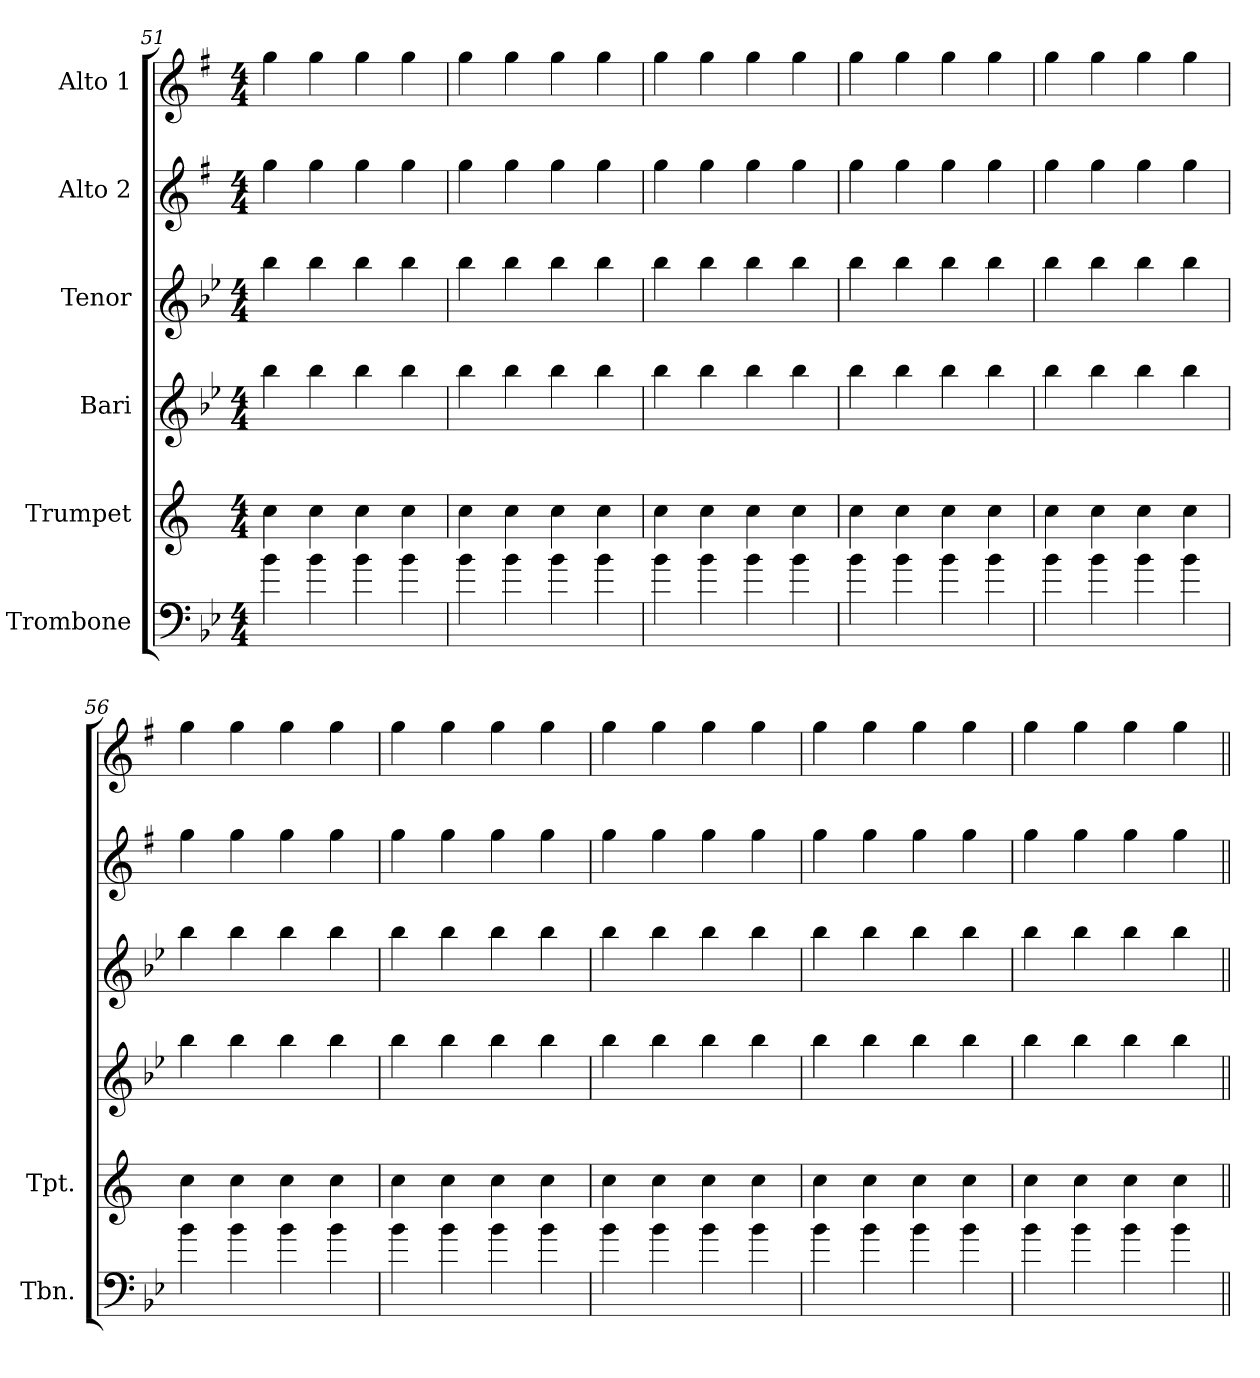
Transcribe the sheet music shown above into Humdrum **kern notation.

**kern	**kern	**kern	**kern	**kern	**kern
*part6	*part5	*part4	*part3	*part2	*part1
*staff6	*staff5	*staff4	*staff3	*staff2	*staff1
*I"Trombone	*I"Trumpet	*I"Bari	*I"Tenor	*I"Alto 2	*I"Alto 1
*I'Tbn.	*I'Tpt.	*	*	*	*
*clefF4	*clefG2	*clefG2	*clefG2	*clefG2	*clefG2
*	*ITrd1c2	*ITrd12c21	*ITrd8c14	*ITrd5c9	*ITrd5c9
*k[b-e-]	*k[b-e-]	*k[b-e-]	*k[b-e-]	*k[b-e-]	*k[b-e-]
*M4/4	*M4/4	*M4/4	*M4/4	*M4/4	*M4/4
=51	=51	=51	=51	=51	=51
4b-	4b-	4b-	4b-	4b-	4b-
4b-	4b-	4b-	4b-	4b-	4b-
4b-	4b-	4b-	4b-	4b-	4b-
4b-	4b-	4b-	4b-	4b-	4b-
=52	=52	=52	=52	=52	=52
4b-	4b-	4b-	4b-	4b-	4b-
4b-	4b-	4b-	4b-	4b-	4b-
4b-	4b-	4b-	4b-	4b-	4b-
4b-	4b-	4b-	4b-	4b-	4b-
=53	=53	=53	=53	=53	=53
4b-	4b-	4b-	4b-	4b-	4b-
4b-	4b-	4b-	4b-	4b-	4b-
4b-	4b-	4b-	4b-	4b-	4b-
4b-	4b-	4b-	4b-	4b-	4b-
=54	=54	=54	=54	=54	=54
4b-	4b-	4b-	4b-	4b-	4b-
4b-	4b-	4b-	4b-	4b-	4b-
4b-	4b-	4b-	4b-	4b-	4b-
4b-	4b-	4b-	4b-	4b-	4b-
!!LO:LB:g=z
=55	=55	=55	=55	=55	=55
4b-	4b-	4b-	4b-	4b-	4b-
4b-	4b-	4b-	4b-	4b-	4b-
4b-	4b-	4b-	4b-	4b-	4b-
4b-	4b-	4b-	4b-	4b-	4b-
=56	=56	=56	=56	=56	=56
4b-	4b-	4b-	4b-	4b-	4b-
4b-	4b-	4b-	4b-	4b-	4b-
4b-	4b-	4b-	4b-	4b-	4b-
4b-	4b-	4b-	4b-	4b-	4b-
=57	=57	=57	=57	=57	=57
4b-	4b-	4b-	4b-	4b-	4b-
4b-	4b-	4b-	4b-	4b-	4b-
4b-	4b-	4b-	4b-	4b-	4b-
4b-	4b-	4b-	4b-	4b-	4b-
=58	=58	=58	=58	=58	=58
4b-	4b-	4b-	4b-	4b-	4b-
4b-	4b-	4b-	4b-	4b-	4b-
4b-	4b-	4b-	4b-	4b-	4b-
4b-	4b-	4b-	4b-	4b-	4b-
=59	=59	=59	=59	=59	=59
4b-	4b-	4b-	4b-	4b-	4b-
4b-	4b-	4b-	4b-	4b-	4b-
4b-	4b-	4b-	4b-	4b-	4b-
4b-	4b-	4b-	4b-	4b-	4b-
=60	=60	=60	=60	=60	=60
4b-	4b-	4b-	4b-	4b-	4b-
4b-	4b-	4b-	4b-	4b-	4b-
4b-	4b-	4b-	4b-	4b-	4b-
4b-	4b-	4b-	4b-	4b-	4b-
=||	=||	=||	=||	=||	=||
*-	*-	*-	*-	*-	*-
